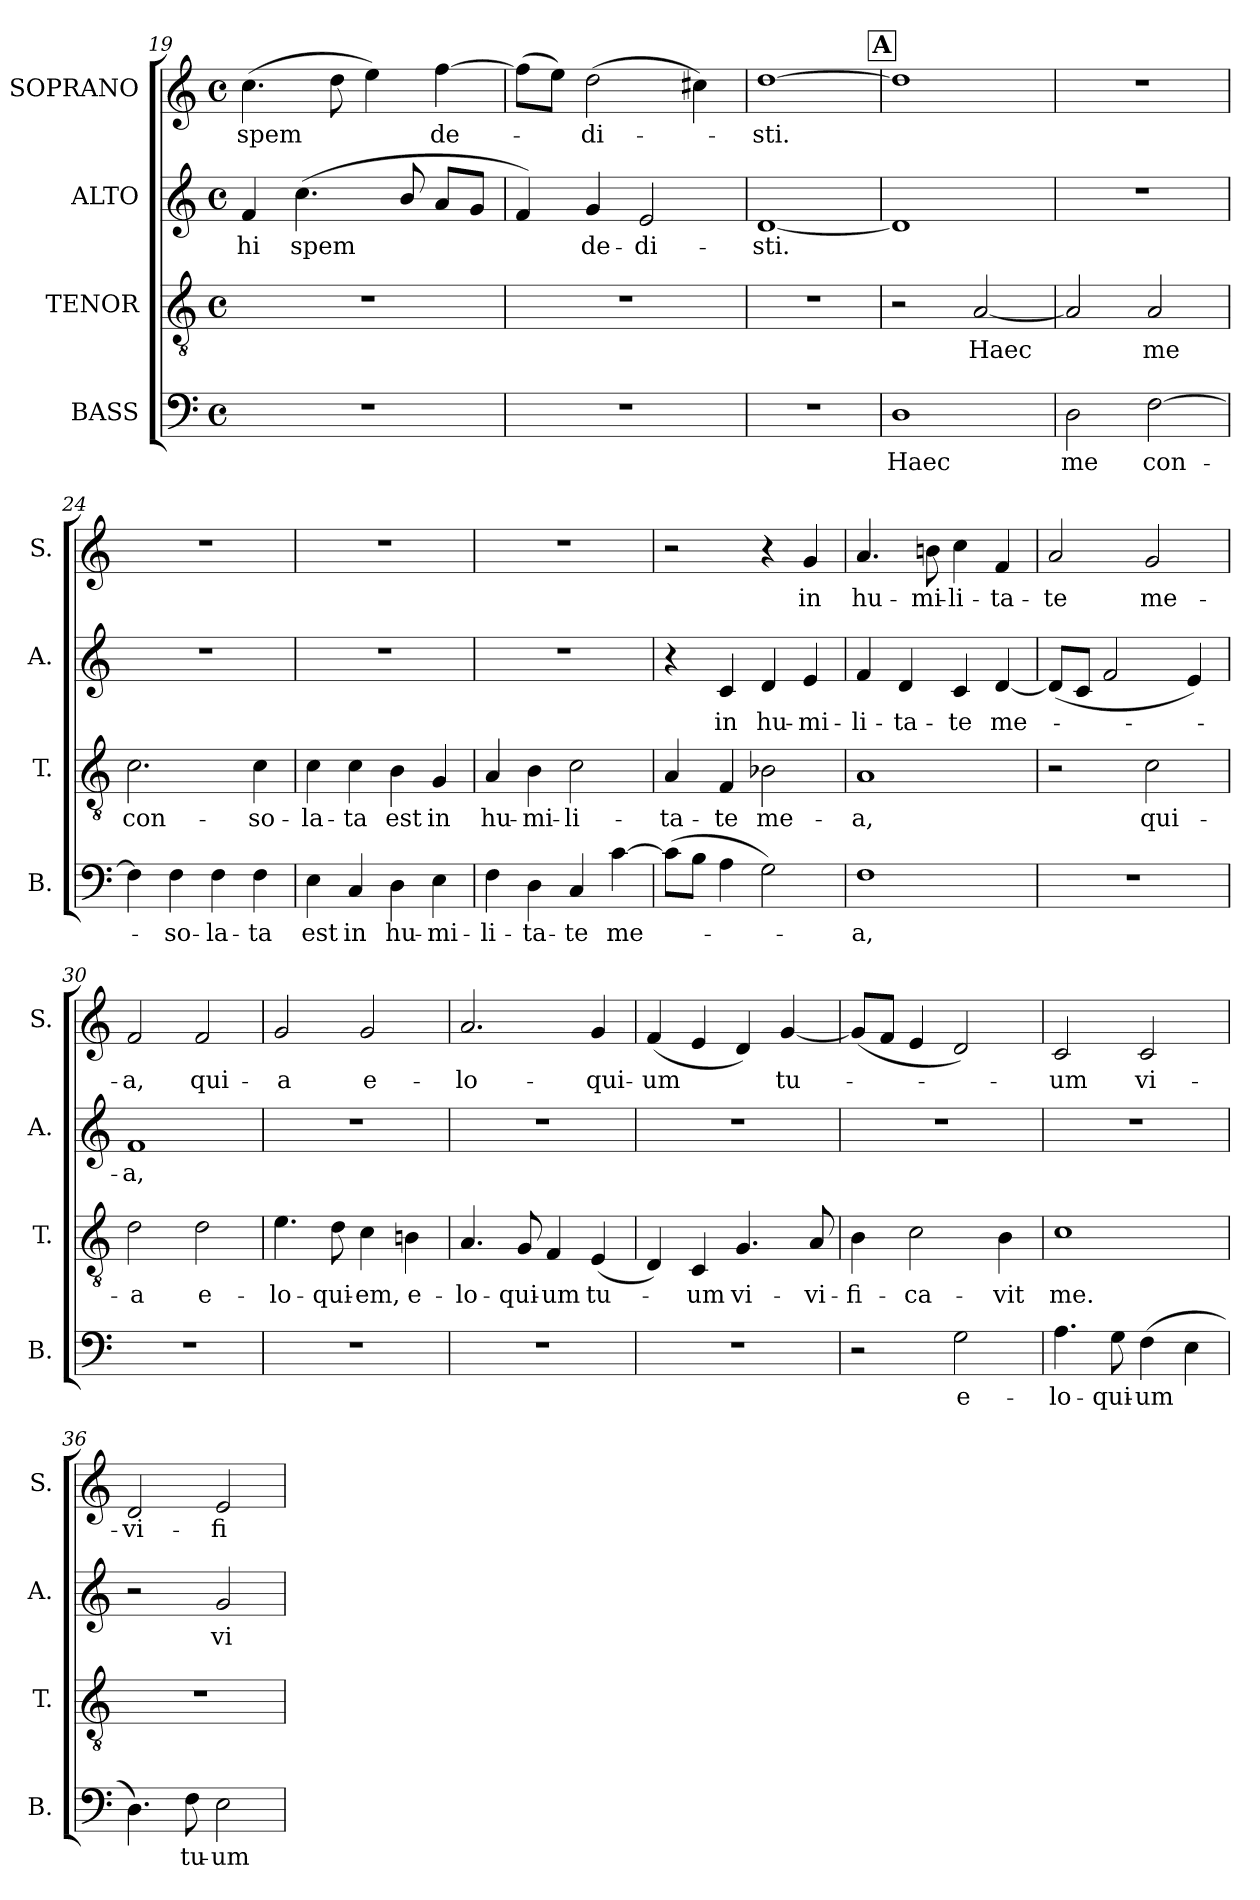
**kern	**text	**kern	**text	**kern	**text	**kern	**text
*part4	*part4	*part3	*part3	*part2	*part2	*part1	*part1
*staff4	*staff4	*staff3	*staff3	*staff2	*staff2	*staff1	*staff1
*I"BASS	*	*I"TENOR	*	*I"ALTO	*	*I"SOPRANO	*
*I'B.	*	*I'T.	*	*I'A.	*	*I'S.	*
*clefF4	*	*clefGv2	*	*clefG2	*	*clefG2	*
*	*	*ITrd7c12	*	*	*	*	*
*k[]	*	*k[]	*	*k[]	*	*k[]	*
*C:	*	*C:	*	*C:	*	*C:	*
*M4/4	*	*M4/4	*	*M4/4	*	*M4/4	*
*met(c)	*	*met(c)	*	*met(c)	*	*met(c)	*
=19	=19	=19	=19	=19	=19	=19	=19
!	!	!	!	!	!LO:LY:b	!	!LO:LY:b
1r	.	1r	.	4f/	-hi	(>4.cc\	spem
!	!	!	!	!	!LO:LY:b	!	!
.	.	.	.	(>4.cc\	spem	.	.
.	.	.	.	.	.	8dd\	.
.	.	.	.	.	.	4ee\)	.
.	.	.	.	8b/	.	.	.
!	!	!	!	!	!	!	!LO:LY:b
.	.	.	.	8a/L	.	[4ff\	de-
.	.	.	.	8g/J	.	.	.
=20	=20	=20	=20	=20	=20	=20	=20
1r	.	1r	.	4f/)	.	(>8ff\L]	.
.	.	.	.	.	.	8ee\J)	.
!	!	!	!	!	!LO:LY:b	!	!LO:LY:b
.	.	.	.	4g/	de-	(>2dd\	-di-
!	!	!	!	!	!LO:LY:b	!	!
.	.	.	.	2e/	-di-	.	.
.	.	.	.	.	.	4cc#X\)	.
=21	=21	=21	=21	=21	=21	=21	=21
!	!	!	!	!	!LO:LY:b	!	!LO:LY:b
1r	.	1r	.	[1d	-sti.	[1dd	-sti.
!!LO:LB:g=z
!!LO:REH:place=s1:a:B:fs=18:t=A
=22	=22	=22	=22	=22	=22	=22	=22
!	!LO:LY:b	!	!	!	!	!	!
1D	Haec	2r	.	1d]	.	1dd]	.
!	!	!	!LO:LY:b	!	!	!	!
.	.	[2AA/	Haec	.	.	.	.
=23	=23	=23	=23	=23	=23	=23	=23
!	!LO:LY:b	!	!	!	!	!	!
2D\	me	2AA/]	.	1r	.	1r	.
!	!LO:LY:b	!	!LO:LY:b	!	!	!	!
[2F\	con-	2AA/	me	.	.	.	.
=24	=24	=24	=24	=24	=24	=24	=24
!	!	!	!LO:LY:b	!	!	!	!
4F\]	.	2.C\	con-	1r	.	1r	.
!	!LO:LY:b	!	!	!	!	!	!
4F\	-so-	.	.	.	.	.	.
!	!LO:LY:b	!	!	!	!	!	!
4F\	-la-	.	.	.	.	.	.
!	!LO:LY:b	!	!LO:LY:b	!	!	!	!
4F\	-ta	4C\	-so-	.	.	.	.
=25	=25	=25	=25	=25	=25	=25	=25
!	!LO:LY:b	!	!LO:LY:b	!	!	!	!
4E\	est	4C\	-la-	1r	.	1r	.
!	!LO:LY:b	!	!LO:LY:b	!	!	!	!
4C/	in	4C\	-ta	.	.	.	.
!	!LO:LY:b	!	!LO:LY:b	!	!	!	!
4D\	hu-	4BB\	est	.	.	.	.
!	!LO:LY:b	!	!LO:LY:b	!	!	!	!
4E\	-mi-	4GG/	in	.	.	.	.
=26	=26	=26	=26	=26	=26	=26	=26
!	!LO:LY:b	!	!LO:LY:b	!	!	!	!
4F\	-li-	4AA/	hu-	1r	.	1r	.
!	!LO:LY:b	!	!LO:LY:b	!	!	!	!
4D\	-ta-	4BB\	-mi-	.	.	.	.
!	!LO:LY:b	!	!LO:LY:b	!	!	!	!
4C/	-te	2C\	-li-	.	.	.	.
!	!LO:LY:b	!	!	!	!	!	!
[4c\	me-	.	.	.	.	.	.
=27	=27	=27	=27	=27	=27	=27	=27
!	!	!	!LO:LY:b	!	!	!	!
(>8c\L]	.	4AA/	-ta-	4r	.	2r	.
8B\J	.	.	.	.	.	.	.
!	!	!	!LO:LY:b	!	!LO:LY:b	!	!
4A\	.	4FF/	-te	4c/	in	.	.
!	!	!	!LO:LY:b	!	!LO:LY:b	!	!
2G\)	.	2BB-X\	me-	4d/	hu-	4r	.
!	!	!	!	!	!LO:LY:b	!	!LO:LY:b
.	.	.	.	4e/	-mi-	4g/	in
=28	=28	=28	=28	=28	=28	=28	=28
!	!LO:LY:b	!	!LO:LY:b	!	!LO:LY:b	!	!LO:LY:b
1F	-a,	1AA	-a,	4f/	-li-	4.a/	hu-
!	!	!	!	!	!LO:LY:b	!	!
.	.	.	.	4d/	-ta-	.	.
!	!	!	!	!	!	!	!LO:LY:b
.	.	.	.	.	.	8bn\	-mi-
!	!	!	!	!	!LO:LY:b	!	!LO:LY:b
.	.	.	.	4c/	-te	4cc\	-li-
!	!	!	!	!	!LO:LY:b	!	!LO:LY:b
.	.	.	.	[4d/	me-	4f/	-ta-
=29	=29	=29	=29	=29	=29	=29	=29
!	!	!	!	!	!	!	!LO:LY:b
1r	.	2r	.	(<8d/L]	.	2a/	-te
.	.	.	.	8c/J	.	.	.
.	.	.	.	2f/	.	.	.
!	!	!	!LO:LY:b	!	!	!	!LO:LY:b
.	.	2C\	qui-	.	.	2g/	me-
.	.	.	.	4e/)	.	.	.
=30	=30	=30	=30	=30	=30	=30	=30
!	!	!	!LO:LY:b	!	!LO:LY:b	!	!LO:LY:b
1r	.	2D\	-a	1f	-a,	2f/	-a,
!	!	!	!LO:LY:b	!	!	!	!LO:LY:b
.	.	2D\	e-	.	.	2f/	qui-
!!LO:PB:g=z
=31	=31	=31	=31	=31	=31	=31	=31
!	!	!	!LO:LY:b	!	!	!	!LO:LY:b
1r	.	4.E\	-lo-	1r	.	2g/	-a
!	!	!	!LO:LY:b	!	!	!	!
.	.	8D\	-qui-	.	.	.	.
!	!	!	!LO:LY:b	!	!	!	!LO:LY:b
.	.	4C\	-em,	.	.	2g/	e-
!	!	!	!LO:LY:b	!	!	!	!
.	.	4BBn\	e-	.	.	.	.
=32	=32	=32	=32	=32	=32	=32	=32
!	!	!	!LO:LY:b	!	!	!	!LO:LY:b
1r	.	4.AA/	-lo-	1r	.	2.a/	-lo-
!	!	!	!LO:LY:b	!	!	!	!
.	.	8GG/	-qui-	.	.	.	.
!	!	!	!LO:LY:b	!	!	!	!
.	.	4FF/	-um	.	.	.	.
!	!	!	!LO:LY:b	!	!	!	!LO:LY:b
.	.	(<4EE/	tu-	.	.	4g/	-qui-
=33	=33	=33	=33	=33	=33	=33	=33
!	!	!	!	!	!	!	!LO:LY:b
1r	.	4DD/)	.	1r	.	(<4f/	-um
!	!	!	!LO:LY:b	!	!	!	!
.	.	4CC/	-um	.	.	4e/	.
!	!	!	!LO:LY:b	!	!	!	!
.	.	4.GG/	vi-	.	.	4d/)	.
!	!	!	!	!	!	!	!LO:LY:b
.	.	.	.	.	.	[4g/	tu-
!	!	!	!LO:LY:b	!	!	!	!
.	.	8AA/	-vi-	.	.	.	.
=34	=34	=34	=34	=34	=34	=34	=34
!	!	!	!LO:LY:b	!	!	!	!
2r	.	4BB\	-fi-	1r	.	(<8g/L]	.
.	.	.	.	.	.	8f/J	.
!	!	!	!LO:LY:b	!	!	!	!
.	.	2C\	-ca-	.	.	4e/	.
!	!LO:LY:b	!	!	!	!	!	!
2G\	e-	.	.	.	.	2d/)	.
!	!	!	!LO:LY:b	!	!	!	!
.	.	4BB\	-vit	.	.	.	.
=35	=35	=35	=35	=35	=35	=35	=35
!	!LO:LY:b	!	!LO:LY:b	!	!	!	!LO:LY:b
4.A\	-lo-	1C	me.	1r	.	2c/	-um
!	!LO:LY:b	!	!	!	!	!	!
8G\	-qui-	.	.	.	.	.	.
!	!LO:LY:b	!	!	!	!	!	!LO:LY:b
(>4F\	-um	.	.	.	.	2c/	vi-
4E\	.	.	.	.	.	.	.
=36	=36	=36	=36	=36	=36	=36	=36
!	!	!	!	!	!	!	!LO:LY:b
4.D\)	.	1r	.	2r	.	2d/	-vi-
!	!LO:LY:b	!	!	!	!	!	!
8F\	tu-	.	.	.	.	.	.
!	!LO:LY:b	!	!	!	!LO:LY:b	!	!LO:LY:b
2E\	-um	.	.	2g/	vi-	2e/	-fi-
=	=	=	=	=	=	=	=
*-	*-	*-	*-	*-	*-	*-	*-
